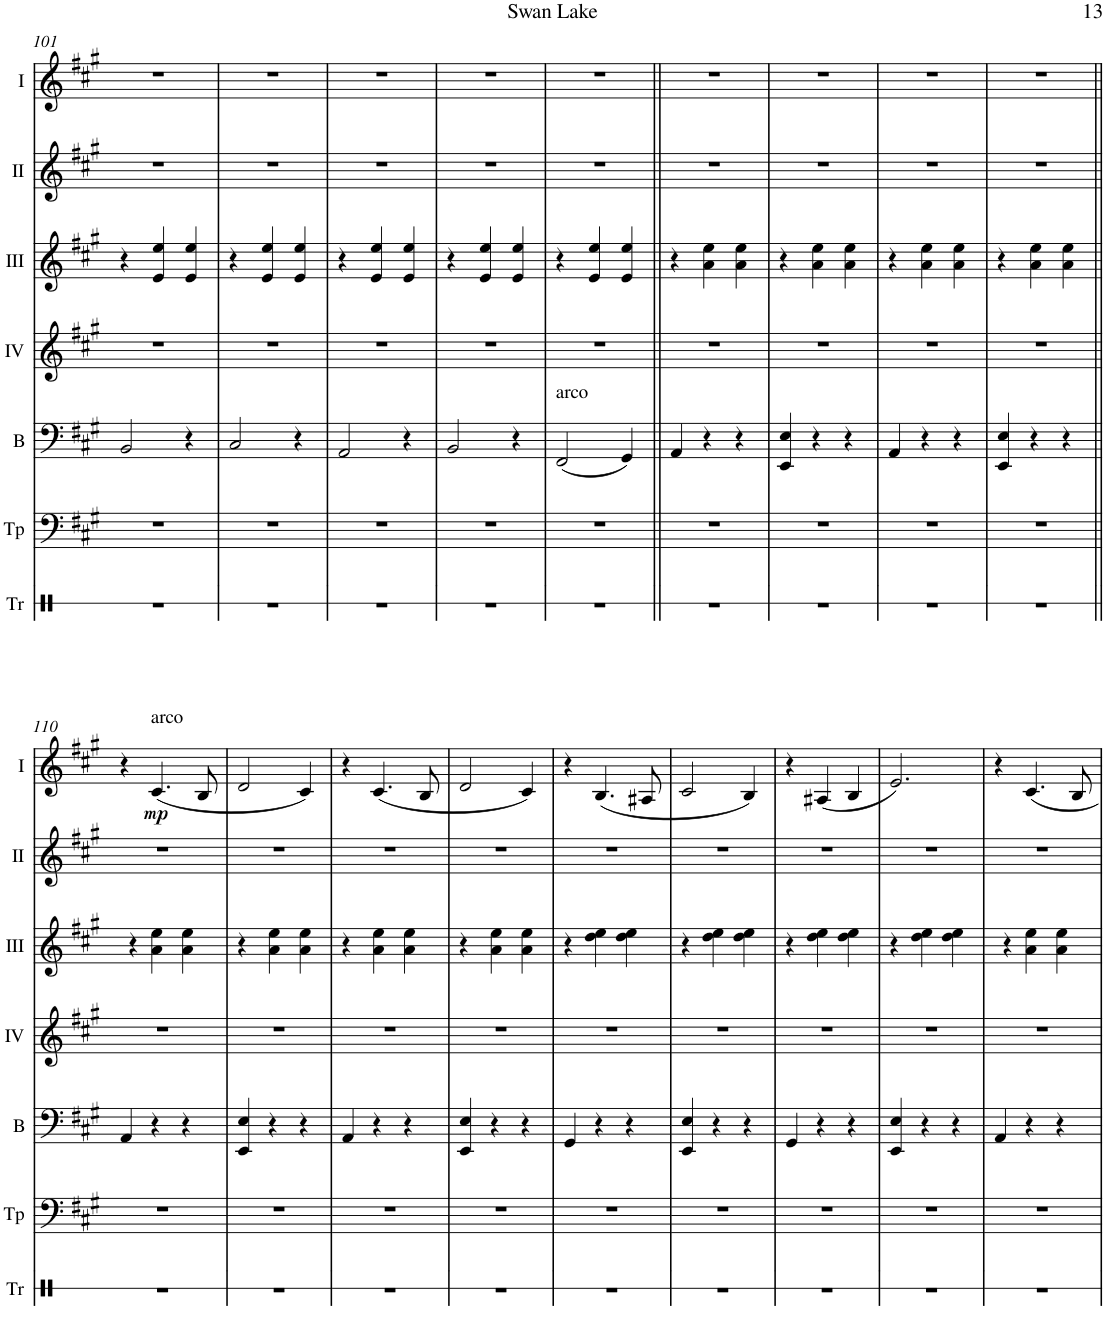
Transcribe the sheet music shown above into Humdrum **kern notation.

**kern	**kern	**kern	**kern	**kern	**kern	**kern	**dynam
*part7	*part6	*part5	*part4	*part3	*part2	*part1	*part1
*staff7	*staff6	*staff5	*staff4	*staff3	*staff2	*staff1	*staff1
*I"Triangle	*I"Timp.	*I"Bass	*I"Acc. 4	*I"Acc. 3	*I"Acc. 2	*I"Acc. 1	*
*I'Tr	*I'Tp	*I'B	*	*	*	*	*
!!LO:PB:g=z
*clefX	*clefF4	*clefF4	*clefG2	*clefG2	*clefG2	*clefG2	*
*	*	*Trd7c12	*Trd7c12	*Trd7c12	*	*	*
*k[]	*k[f#c#g#]	*k[f#c#g#]	*k[f#c#g#]	*k[f#c#g#]	*k[f#c#g#]	*k[f#c#g#]	*
*M3/4	*M3/4	*M3/4	*M3/4	*M3/4	*M3/4	*M3/4	*
=101	=101	=101	=101	=101	=101	=101	=101
2.r	2.r	2BB/	2.r	4r	2.r	2.r	.
.	.	.	.	4e/ 4ee/	.	.	.
.	.	4r	.	4e/ 4ee/	.	.	.
=102	=102	=102	=102	=102	=102	=102	=102
2.r	2.r	2C#/	2.r	4r	2.r	2.r	.
.	.	.	.	4e/ 4ee/	.	.	.
.	.	4r	.	4e/ 4ee/	.	.	.
=103	=103	=103	=103	=103	=103	=103	=103
2.r	2.r	2AA/	2.r	4r	2.r	2.r	.
.	.	.	.	4e/ 4ee/	.	.	.
.	.	4r	.	4e/ 4ee/	.	.	.
=104	=104	=104	=104	=104	=104	=104	=104
2.r	2.r	2BB/	2.r	4r	2.r	2.r	.
.	.	.	.	4e/ 4ee/	.	.	.
.	.	4r	.	4e/ 4ee/	.	.	.
=105	=105	=105	=105	=105	=105	=105	=105
!	!	!LO:TX:a:t=arco	!	!	!	!	!
2.r	2.r	(2FF#/	2.r	4r	2.r	2.r	.
.	.	.	.	4e/ 4ee/	.	.	.
.	.	4GG#/)	.	4e/ 4ee/	.	.	.
=106||	=106||	=106||	=106||	=106||	=106||	=106||	=106||
2.r	2.r	4AA/	2.r	4r	2.r	2.r	.
.	.	4r	.	4a\ 4ee\	.	.	.
.	.	4r	.	4a\ 4ee\	.	.	.
=107	=107	=107	=107	=107	=107	=107	=107
2.r	2.r	4EE/ 4E/	2.r	4r	2.r	2.r	.
.	.	4r	.	4a\ 4ee\	.	.	.
.	.	4r	.	4a\ 4ee\	.	.	.
=108	=108	=108	=108	=108	=108	=108	=108
2.r	2.r	4AA/	2.r	4r	2.r	2.r	.
.	.	4r	.	4a\ 4ee\	.	.	.
.	.	4r	.	4a\ 4ee\	.	.	.
=109	=109	=109	=109	=109	=109	=109	=109
2.r	2.r	4EE/ 4E/	2.r	4r	2.r	2.r	.
.	.	4r	.	4a\ 4ee\	.	.	.
.	.	4r	.	4a\ 4ee\	.	.	.
!!LO:LB:g=z
=110||	=110||	=110||	=110||	=110||	=110||	=110||	=110||
2.r	2.r	4AA/	2.r	4r	2.r	4r	.
!	!	!	!	!	!	!LO:TX:a:t=arco	!
!	!	!	!	!	!	!	!LO:DY:b
.	.	4r	.	4a\ 4ee\	.	(<4.c#/	mp
.	.	4r	.	4a\ 4ee\	.	.	.
.	.	.	.	.	.	8B/	.
=111	=111	=111	=111	=111	=111	=111	=111
2.r	2.r	4EE/ 4E/	2.r	4r	2.r	2d/	.
.	.	4r	.	4a\ 4ee\	.	.	.
.	.	4r	.	4a\ 4ee\	.	4c#/)	.
=112	=112	=112	=112	=112	=112	=112	=112
2.r	2.r	4AA/	2.r	4r	2.r	4r	.
.	.	4r	.	4a\ 4ee\	.	(<4.c#/	.
.	.	4r	.	4a\ 4ee\	.	.	.
.	.	.	.	.	.	8B/	.
=113	=113	=113	=113	=113	=113	=113	=113
2.r	2.r	4EE/ 4E/	2.r	4r	2.r	2d/	.
.	.	4r	.	4a\ 4ee\	.	.	.
.	.	4r	.	4a\ 4ee\	.	4c#/)	.
=114	=114	=114	=114	=114	=114	=114	=114
2.r	2.r	4GG#/	2.r	4r	2.r	4r	.
.	.	4r	.	4dd\ 4ee\	.	(<4.B/	.
.	.	4r	.	4dd\ 4ee\	.	.	.
.	.	.	.	.	.	8A#X/	.
=115	=115	=115	=115	=115	=115	=115	=115
2.r	2.r	4EE/ 4E/	2.r	4r	2.r	2c#/	.
.	.	4r	.	4dd\ 4ee\	.	.	.
.	.	4r	.	4dd\ 4ee\	.	4B/)	.
=116	=116	=116	=116	=116	=116	=116	=116
2.r	2.r	4GG#/	2.r	4r	2.r	4r	.
.	.	4r	.	4dd\ 4ee\	.	(4A#X/	.
.	.	4r	.	4dd\ 4ee\	.	4B/	.
=117	=117	=117	=117	=117	=117	=117	=117
2.r	2.r	4EE/ 4E/	2.r	4r	2.r	2.e/)	.
.	.	4r	.	4dd\ 4ee\	.	.	.
.	.	4r	.	4dd\ 4ee\	.	.	.
=118	=118	=118	=118	=118	=118	=118	=118
2.r	2.r	4AA/	2.r	4r	2.r	4r	.
.	.	4r	.	4a\ 4ee\	.	4.c#/	.
.	.	4r	.	4a\ 4ee\	.	.	.
.	.	.	.	.	.	8B/	.
=	=	=	=	=	=	=	=
*-	*-	*-	*-	*-	*-	*-	*-
